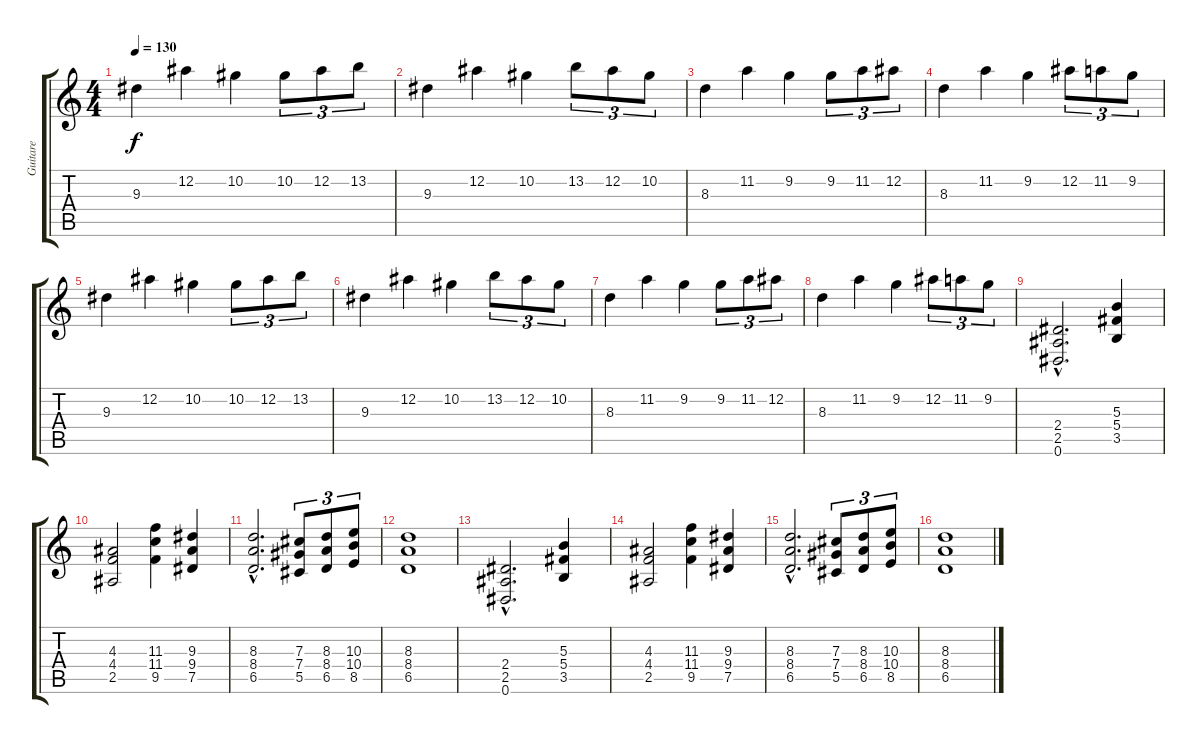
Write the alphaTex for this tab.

\track ("Guitare" "Guitare") {instrument distortionguitar}
\staff {score tabs}
\tuning (Eb4 Bb3 Gb3 Db3 Ab2 Eb2) {hide}
\ts (4 4)
\tempo 130
\clef g2
\ks c
9.3.4{dy f volume 16 balance 8 instrument electricguitarclean} 12.2.4 10.2.4 10.2.8{tu (3 2)} 12.2.8{tu (3 2)} 13.2.8{tu (3 2)} |
9.3.4 12.2.4 10.2.4 13.2.8{tu (3 2)} 12.2.8{tu (3 2)} 10.2.8{tu (3 2)} |
8.3.4 11.2.4 9.2.4 9.2.8{tu (3 2)} 11.2.8{tu (3 2)} 12.2.8{tu (3 2)} |
8.3.4 11.2.4 9.2.4 12.2.8{tu (3 2)} 11.2.8{tu (3 2)} 9.2.8{tu (3 2)} |
9.3.4 12.2.4 10.2.4 10.2.8{tu (3 2)} 12.2.8{tu (3 2)} 13.2.8{tu (3 2)} |
9.3.4 12.2.4 10.2.4 13.2.8{tu (3 2)} 12.2.8{tu (3 2)} 10.2.8{tu (3 2)} |
8.3.4 11.2.4 9.2.4 9.2.8{tu (3 2)} 11.2.8{tu (3 2)} 12.2.8{tu (3 2)} |
8.3.4 11.2.4 9.2.4 12.2.8{tu (3 2)} 11.2.8{tu (3 2)} 9.2.8{tu (3 2)} |
(2.4{hac} 2.5{hac} 0.6{hac}).2{d volume 13 balance 16 instrument distortionguitar} (5.3 5.4 3.5).4 |
(4.3 4.4 2.5).2 (11.3 11.4 9.5).4 (9.3 9.4 7.5).4 |
(8.3{hac} 8.4{hac} 6.5{hac}).2{d} (7.3 7.4 5.5).8{tu (3 2)} (8.3 8.4 6.5).8{tu (3 2)} (10.3 10.4 8.5).8{tu (3 2)} |
(8.3 8.4 6.5).1 |
(2.4{hac} 2.5{hac} 0.6{hac}).2{d} (5.3 5.4 3.5).4 |
(4.3 4.4 2.5).2 (11.3 11.4 9.5).4 (9.3 9.4 7.5).4 |
(8.3{hac} 8.4{hac} 6.5{hac}).2{d} (7.3 7.4 5.5).8{tu (3 2)} (8.3 8.4 6.5).8{tu (3 2)} (10.3 10.4 8.5).8{tu (3 2)} |
(8.3 8.4 6.5).1
